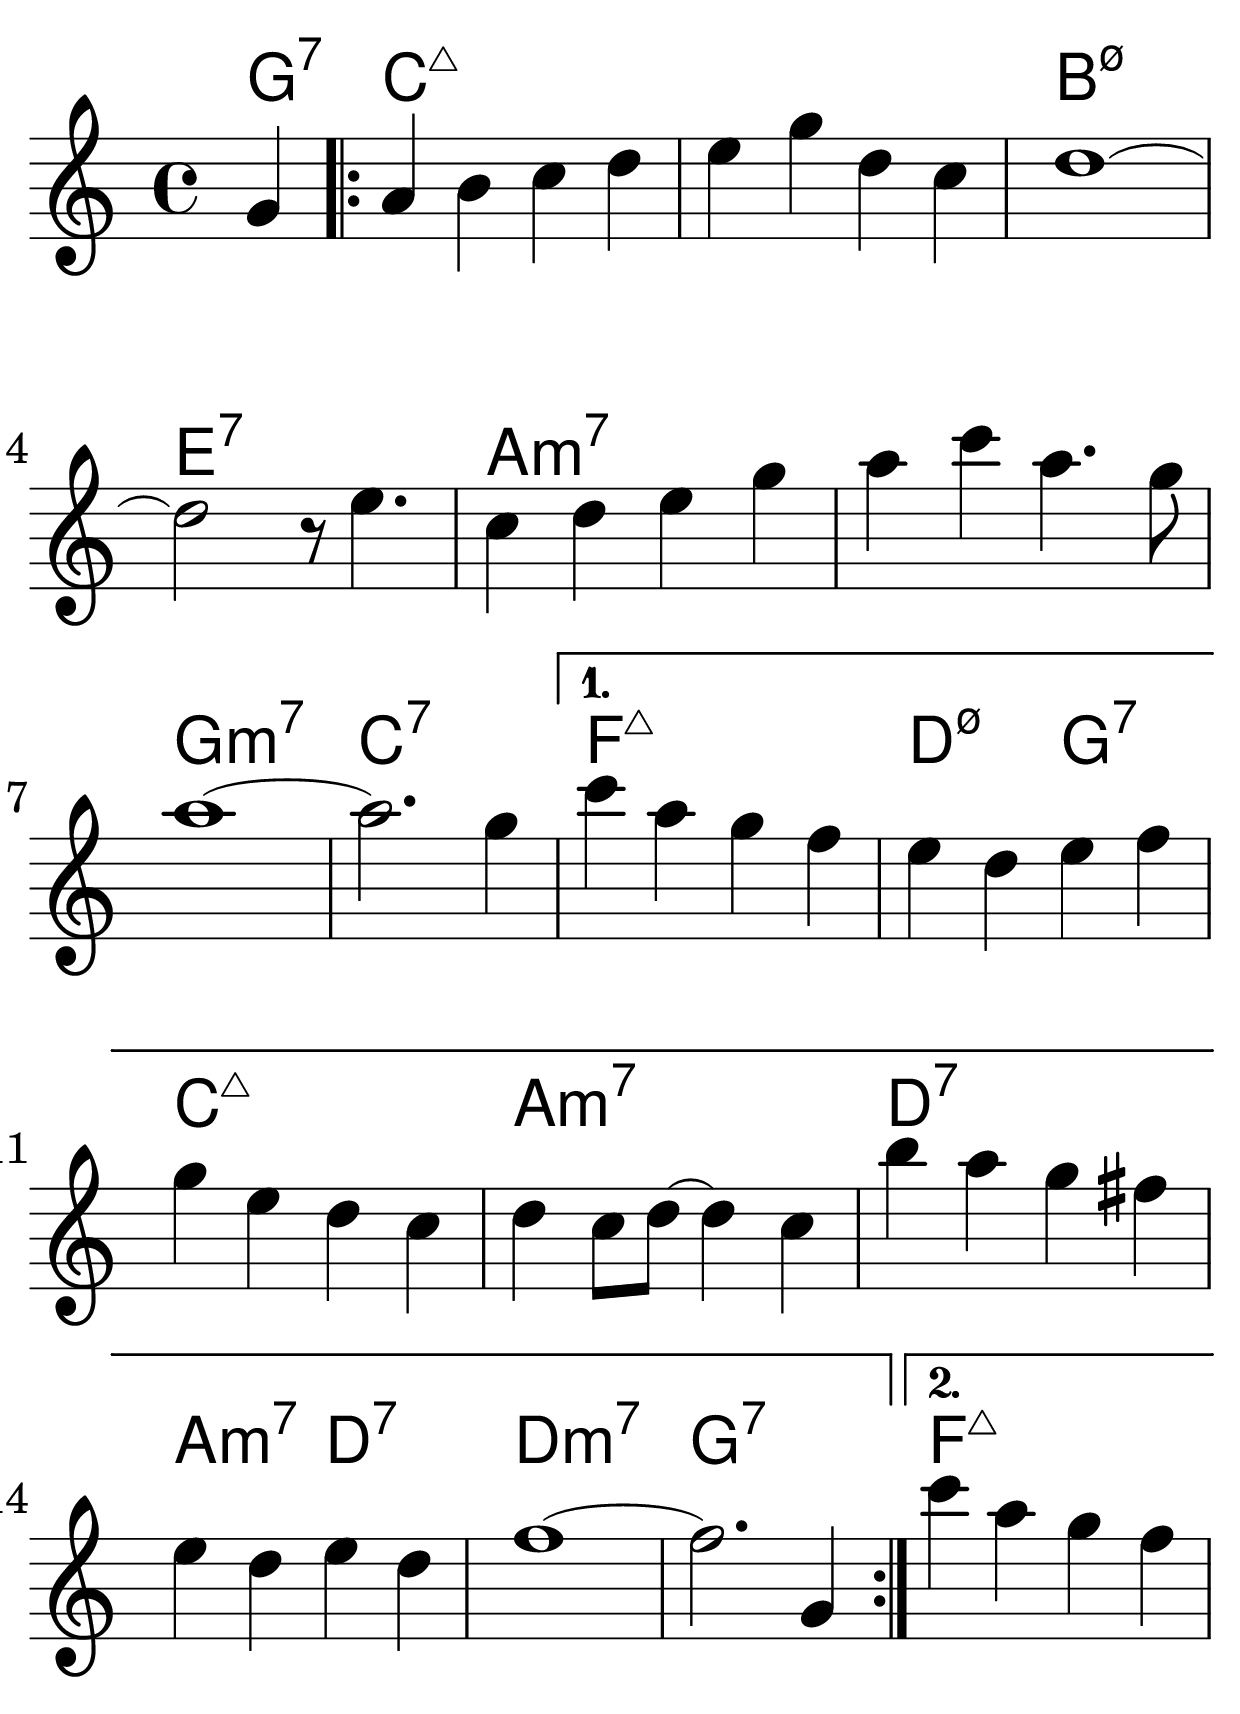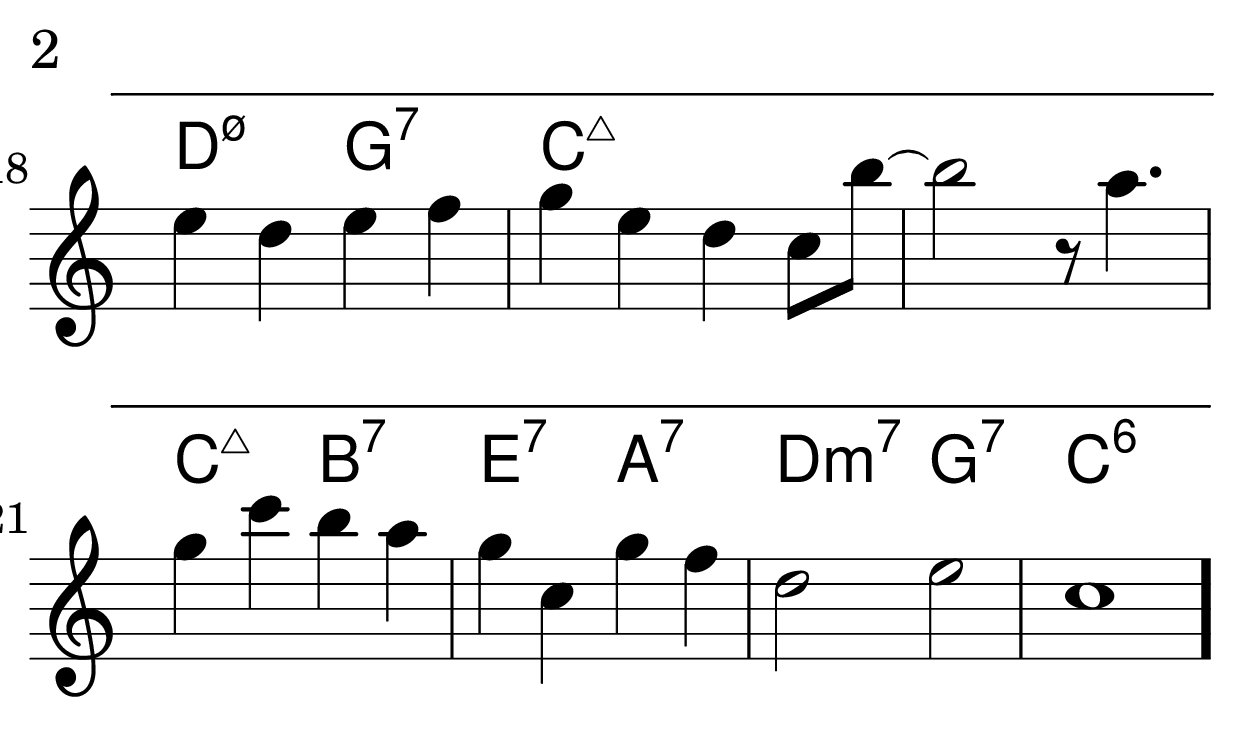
\version "2.24.1"

\include "page.ly"
\include "swing.ly"

\header {
  title = "There Will Never Be Another You"
  composer = "Harry Warren"
}

count_in = \new DrumStaff {
  \time 3/4
  \drummode
  {
    cl4 cl  cl
  }
}

music = \new Staff \with { midiInstrument = "tenor sax" } {
  \time 4/4
  \key c \major
  {
    {
      \relative c''
      {
        % ------+-------|-------+-------|-------+-------|-------+-------|
        \partial 4                                      g4              |
      }
    }
    {
      \relative c''
      \repeat volta 2
      {

        % ------+-------|-------+-------|-------+-------|-------+-------|
        a               b               c               d               |
        e               g               d               c               |
        d1 ~                                                            |
        d2                              r8      e4.                     |

        % ------+-------|-------+-------|-------+-------|-------+-------|
        c4              d               e               g               |
        a               c               a4.                     g8      |
        a1 ~                                                            |
        a2.                                             g4              |

        \alternative {
          \volta 1 {
            % ------+-------|-------+-------|-------+-------|-------+-------|
            c               a               g               f               |
            e               d               e               f               |
            g               e               d               c               |
            d               c8      d ~     d4              c               |

            % ------+-------|-------+-------|-------+-------|-------+-------|
            b'              a               g               fis             |
            e               d               e               d               |
            f1 ~                                                            |
            f2.                                             g,4             |
          }
          \volta 2 {
            % ------+-------|-------+-------|-------+-------|-------+-------|
            c'              a               g               f               |
            e               d               e               f               |
            g               e               d               c8      b' ~    |
            b2                              r8      a4.                     |

            % ------+-------|-------+-------|-------+-------|-------+-------|
            g4              c               b               a               |
            g               c,              g'              f               |
            d2                              e                               |
            c1                                                        \bar "."
          }
        }
      }
    }
  }
}

chord_names = {
  \new ChordNames {
    \chordmode {
      g4:7                    |

      c\breve:7+              |
      b1:m7.5-                |
      e:7                     |

      a\breve:m7              |
      g1:m7                   |
      c:7                     |

      f:7+                    |
      d2:m7.5-    g:7         |
      c1:7+                   |
      a:m7                    |

      d:7                     |
      a2:m7       d:7         |
      d1:m7                   |
      g:7                     |

      f:7+                    |
      d2:m7.5-    g:7         |
      c\breve:7+              |

      c2:7+       b:7         |
      e:7         a:7         |
      d:m7        g:7         |
      c1:6                    |
    }
  }
}

\score {
  <<
    \chord_names
    \music
  >>
  \layout { }
}

\score {
  \unfoldRepeats
  \applySwing 8 #'(4 3)
  {
    \count_in
    \music
  }
  \midi {
    \tempo 4 = 140
  }
}
